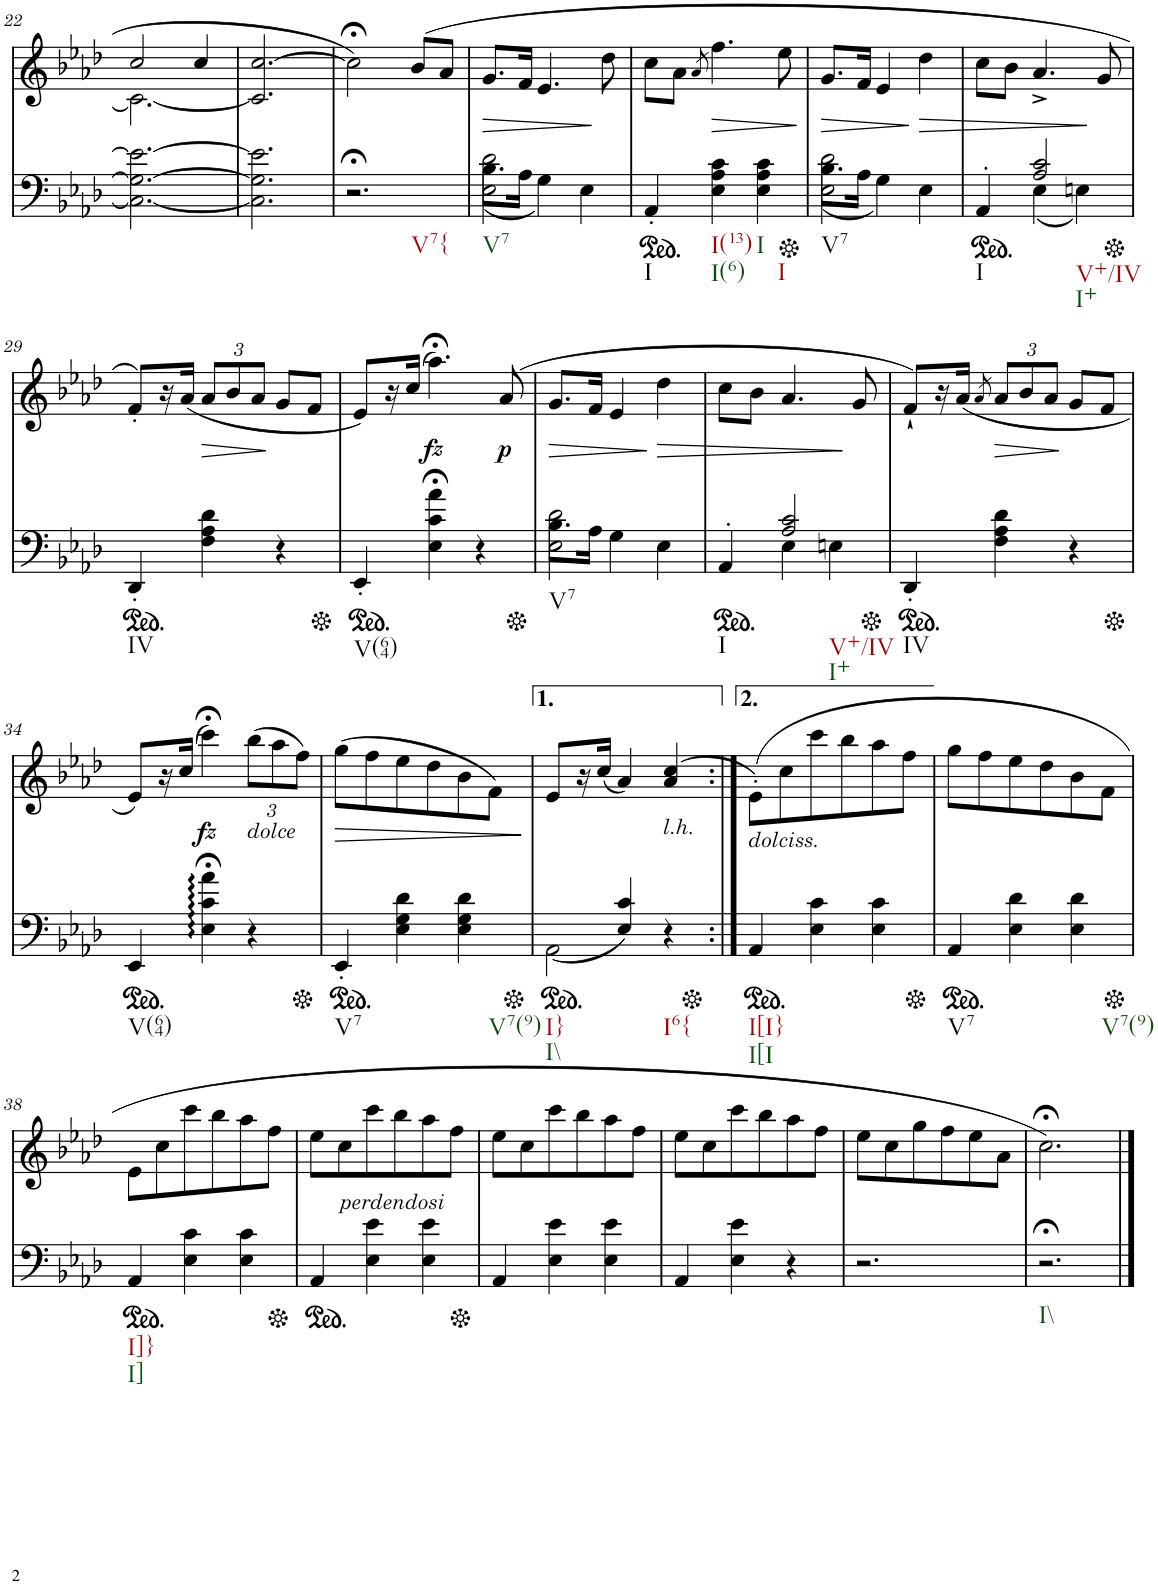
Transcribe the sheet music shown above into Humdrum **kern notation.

**kern	**kern	**dynam
*part2	*part1	*part1
*staff2	*staff1	*staff1
*I"piano	*I"piano	*
*I'Pno	*I'Pno	*
!!LO:PB:g=z
*clefF4	*clefG2	*
*k[b-e-a-d-]	*k[b-e-a-d-]	*
*A-:	*A-:	*
*M3/4	*M3/4	*
=22	=22	=22
*	*^	*
2.C\_ 2.G\_ 2.e\_	2cc/	2.c\_	.
.	4cc/	.	.
*	*v	*v	*
=23	=23	=23
2.C\] 2.G\] 2.e\]	2.c/] [2.cc/	.
=24	=24	=24
!LO:TX:b:t=V7{	!	!
2.r;<	2cc;<\]	.
.	(8b-/L	.
.	8a-/J	.
=25	=25	=25
*^	*	*
!LO:TX:b:t=V7	!	!	!
!	!	!	!LO:HP:b
2E-\ 2d-\	(8.B-\L	8.g/L	>
.	16A-\Jk	16f/Jk	.
.	4G\)	4.e-/	.
4ryy	4E-\	.	.
.	.	8dd-\	]
*v	*v	*	*
=26	=26	=26
*ped	*	*
!LO:TX:b:t=I	!	!
4AA-'/	8cc\L	.
.	8a-\J	.
.	8qa-/	.
!LO:TX:b:t=I(13)	!	!
!LO:TX:b:t=I(6)	!	!
4E-\ 4A-\ 4c\	4.ff\	.
!LO:TX:b:t=I	!	!
!LO:TX:b:t=I	!	!
4E-\ 4A-\ 4c\	.	.
.	8ee-\	.
=27	=27	=27
*Xped	*	*
*^	*	*
!LO:TX:b:t=V7	!	!	!
!	!	!	!LO:HP:b
2E-\ 2d-\	(8.B-\L	8.g/L	>
.	16A-\Jk	16f/Jk	.
.	4G\)	4e-/	.
!	!	!	!LO:HP:n=1:b
4ryy	4E-\	4dd-\	] >
=28	=28	=28	=28
*ped	*	*	*
!LO:TX:b:t=I	!	!	!
4ryy	4AA-'/	8cc\L	.
.	.	8b-\J	.
!LO:TX:b:t=V+/IV	!	!	!
!LO:TX:b:t=I+	!	!	!
2A-/ 2c/	(4E-\	4.a-^/	.
.	4En\)	.	.
.	.	8g/	]
*v	*v	*	*
!!LO:LB:g=z
=29	=29	=29
*Xped	*	*
*ped	*	*
!LO:TX:b:t=IV	!	!
4DD-'/	8f'/L)	.
.	16r	.
.	(16a-/JJ	.
*	*Xbrackettup	*
!	!	!LO:HP:b
4F\ 4A-\ 4d-\	12a-/L	>
.	12b-/	.
.	12a-/J	.
4r	8g/L	]
.	8f/J	.
=30	=30	=30
*Xped	*	*
*ped	*	*
!LO:TX:b:t=V(64)	!	!
4EE-'/	8e-/L)	.
.	16r	.
.	(16cc/JJ	.
!	!	!LO:DY:b
4E-\;< 4c\;< 4a-\;<	4.aa-;<\)	fz
4r	.	.
!	!	!LO:DY:b
.	(8a-/	p
=31	=31	=31
*Xped	*	*
*^	*	*
!LO:TX:b:t=V7	!	!	!
!	!	!	!LO:HP:b
2E-\ 2d-\	8.B-\L	8.g/L	>
.	16A-\Jk	16f/Jk	.
.	4G\	4e-/	.
!	!	!	!LO:HP:n=1:b
4ryy	4E-\	4dd-\	] >
=32	=32	=32	=32
*ped	*	*	*
!LO:TX:b:t=I	!	!	!
4ryy	4AA-'/	8cc\L	.
.	.	8b-\J	.
!LO:TX:b:t=V+/IV	!	!	!
!LO:TX:b:t=I+	!	!	!
2A-/ 2c/	4E-\	4.a-/	.
.	4En\	.	.
.	.	8g/	]
*v	*v	*	*
=33	=33	=33
*Xped	*	*
*ped	*	*
!LO:TX:b:t=IV	!	!
4DD-'/	8f`/L)	.
.	16r	.
.	(16a-/JJ	.
.	8qa-/	.
4F\ 4A-\ 4d-\	12a-/L	.
.	12b-/	.
.	12a-/J	.
4r	8g/L	.
.	8f/J	.
!!LO:LB:g=z
=34	=34	=34
*Xped	*	*
*ped	*	*
!LO:TX:b:t=V(64)	!	!
4EE-/	8e-/L)	.
.	16r	.
.	(16cc/JJ	.
!	!	!LO:DY:b
4E-\;< 4c\;< 4a-\;<	4ccc;<\)	fz
!	!LO:TX:b:i:t=dolce	!
4r	(12bb-\L	.
.	12aa-\	.
.	12ff\J)	.
=35	=35	=35
*Xped	*	*
*ped	*	*
!LO:TX:b:t=V7	!	!
!	!	!LO:HP:b
4EE-'/	(8gg\L	>
.	8ff\	.
4E-\ 4G\ 4d-\	8ee-\	.
.	8dd-\	.
!LO:TX:b:t=V7(9)	!	!
4E-\ 4G\ 4d-\	8b-\	.
.	8f\J)	.
.	.	]
=36	=36	=36
*Xped	*	*
*ped	*	*
*^	*	*
!LO:TX:b:t=I}	!	!	!
!LO:TX:b:t=I\\	!	!	!
4ryy	2AA-\	8e-/L	.
.	.	16r	.
.	.	(16cc/JJ	.
(4E-/ 4c/	.	4a-/)	.
!	!	!LO:TX:b:i:t=l.h.	!
!LO:TX:b:t=I6{	!	!	!
4r	4ryy	(4a-/ 4cc/	.
*v	*v	*	*
=36X2:|!	=36X2:|!	=36X2:|!
*Xped	*	*
*ped	*	*
*^	*	*
!	!	!LO:TX:b:i:t=dolciss.	!
!LO:TX:b:t=I[I}	!	!	!
!LO:TX:b:t=I[I	!	!	!
*v	*v	*	*
4AA-/	(8e-'\L)	.
.	8cc\	.
4E-\ 4c\	8ccc\	.
.	8bb-\	.
4E-\ 4c\	8aa-\	.
.	8ff\J	.
=37	=37	=37
*Xped	*	*
*ped	*	*
!LO:TX:b:t=V7	!	!
4AA-/	8gg\L	.
.	8ff\	.
4E-\ 4d-\	8ee-\	.
.	8dd-\	.
!LO:TX:b:t=V7(9)	!	!
4E-\ 4d-\	8b-\	.
.	8f\J	.
!!LO:LB:g=z
=38	=38	=38
*Xped	*	*
*ped	*	*
!LO:TX:b:t=I]}	!	!
!LO:TX:b:t=I]	!	!
4AA-/	8e-\L	.
.	8cc\	.
4E-\ 4c\	8ccc\	.
.	8bb-\	.
4E-\ 4c\	8aa-\	.
.	8ff\J	.
=39	=39	=39
*Xped	*	*
*ped	*	*
4AA-/	8ee-\L	.
!	!LO:TX:b:i:t=perdendosi	!
.	8cc\	.
4E-\ 4e-\	8ccc\	.
.	8bb-\	.
4E-\ 4e-\	8aa-\	.
.	8ff\J	.
=40	=40	=40
*Xped	*	*
4AA-/	8ee-\L	.
.	8cc\	.
4E-\ 4e-\	8ccc\	.
.	8bb-\	.
4E-\ 4e-\	8aa-\	.
.	8ff\J	.
=41	=41	=41
4AA-/	8ee-\L	.
.	8cc\	.
4E-\ 4e-\	8ccc\	.
.	8bb-\	.
4r	8aa-\	.
.	8ff\J	.
=42	=42	=42
2.r	8ee-\L	.
.	8cc\	.
.	8gg\	.
.	8ff\	.
.	8ee-\	.
.	8a-\J	.
=43	=43	=43
!LO:TX:b:t=I\\	!	!
2.r;<	2.cc;<\)	.
==	==	==
*-	*-	*-
